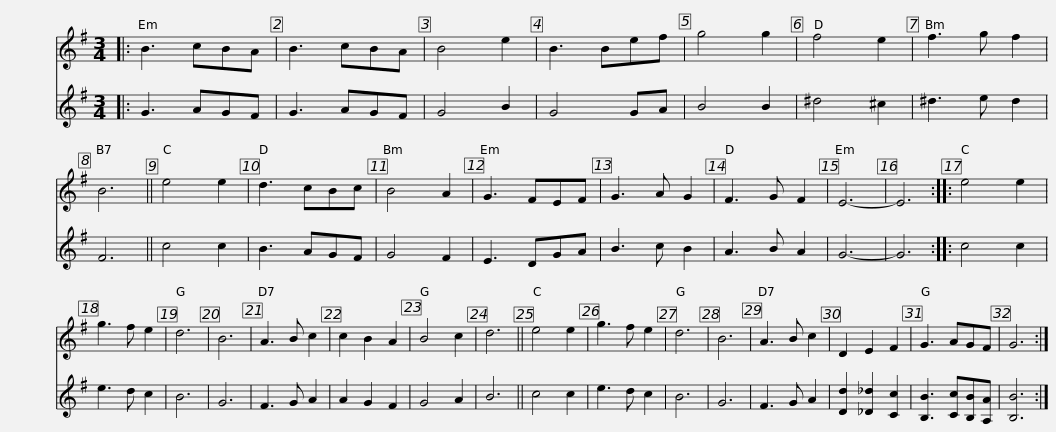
X:1
%%score 1 2
L:1/8
M:3/4
I:linebreak $
K:Emin
V:1 treble
V:2 treble
V:1
|: B3 cBA | B3 cBA | B4 e2 | B3 Bef | g4 g2 | %5
 f4 e2 | f3 g f2 | B6 || e4 e2 | d3 cBc | %10
 B4 A2 |$ G3 FEF | G3 A G2 | F3 G F2 | E6- | %15
 E6 :: e4 e2 | g3 f e2 | d6 | B6 | %20
 A3 B c2 | c2 B2 A2 | B4 c2 | d6 ||$ e4 e2 | %25
 g3 f e2 | d6 | B6 | A3 B c2 | D2 E2 F2 | %30
 G3 AGF | G6 :| %32
V:2
|: G3 AGF | G3 AGF | G4 B2 | G4 GA | B4 B2 | %5
 ^d4 ^c2 | ^d3 e d2 | F6 || c4 c2 | B3 AGF | %10
 G4 F2 |$ E3 DGA | B3 c B2 | A3 B A2 | G6- | %15
 G6 :: c4 c2 | e3 d c2 | B6 | G6 | %20
 F3 G A2 | A2 G2 F2 | G4 A2 | B6 ||$ c4 c2 | %25
 e3 d c2 | B6 | G6 | F3 G A2 | [Dd]2 [_D_d]2 [Cc]2 | %30
 [B,B]3 [Cc][B,B][A,A] | [B,B]6 :| %32
